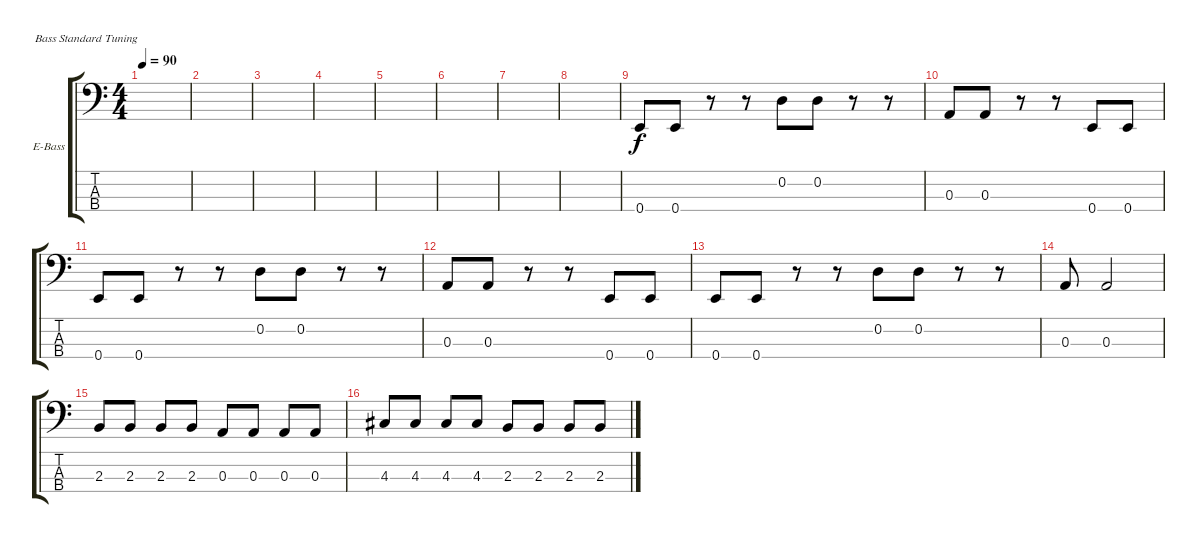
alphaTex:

\defaultSystemsLayout 4
\bracketExtendMode groupsimilarinstruments
\firstSystemTrackNameOrientation horizontal
\otherSystemsTrackNameOrientation horizontal
\track ("Electric Bass" "E-Bass") {instrument electricbassfinger}
\staff {score tabs}
\tuning (G2 D2 A1 E1)
\ts (4 4)
\tempo 90
\clef f4
\ks c
|
|
|
|
|
|
|
|
0.4.8 0.4.8 r.8 r.8 0.2.8 0.2.8 r.8 r.8 |
0.3.8 0.3.8 r.8 r.8 0.4.8 0.4.8 |
0.4.8 0.4.8 r.8 r.8 0.2.8 0.2.8 r.8 r.8 |
0.3.8 0.3.8 r.8 r.8 0.4.8 0.4.8 |
0.4.8 0.4.8 r.8 r.8 0.2.8 0.2.8 r.8 r.8 |
0.3.8 0.3.2 |
2.3.8 2.3.8 2.3.8 2.3.8 0.3.8 0.3.8 0.3.8 0.3.8 |
4.3.8 4.3.8 4.3.8 4.3.8 2.3.8 2.3.8 2.3.8 2.3.8
